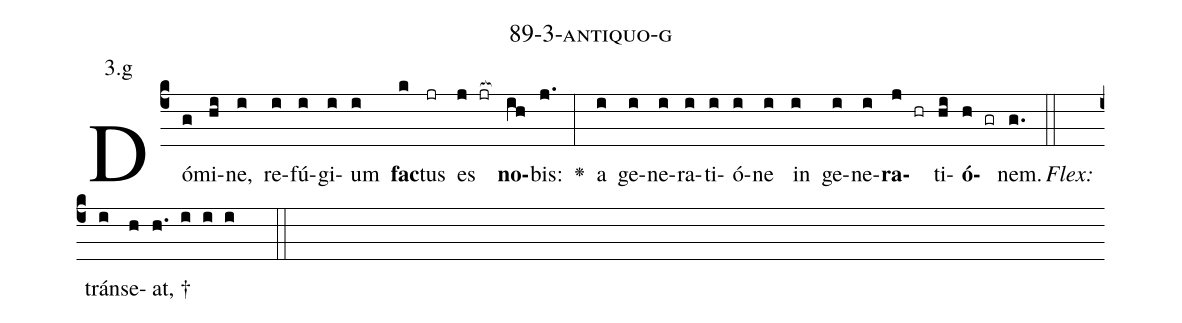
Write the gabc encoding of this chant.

name: 89-3-antiquo-g;
annotation: 3.g;
%%
(c4)Dó(g)mi(hi)ne,(i) re(i)fú(i)gi(i)um(i) <b>fac</b>(k)tus(jr) es(j jr[ocb:1{]) <b>no</b>(ih[ocb:0}])bis:(j.) <v>\greheightstar</v>(:) a(i) ge(i)ne(i)ra(i)ti(i)ó(i)ne(i) in(i) ge(i)ne(i)<b>ra</b>(j hr)ti(hi)<b>ó</b>(h gr)nem.(g.) (::)
<i>Flex:</i>()  tráns(i)e(h)at, †(h. i i i  ::)

%E(i) u(i) o(j) u(hi) a(h) e.(g.) (::)
